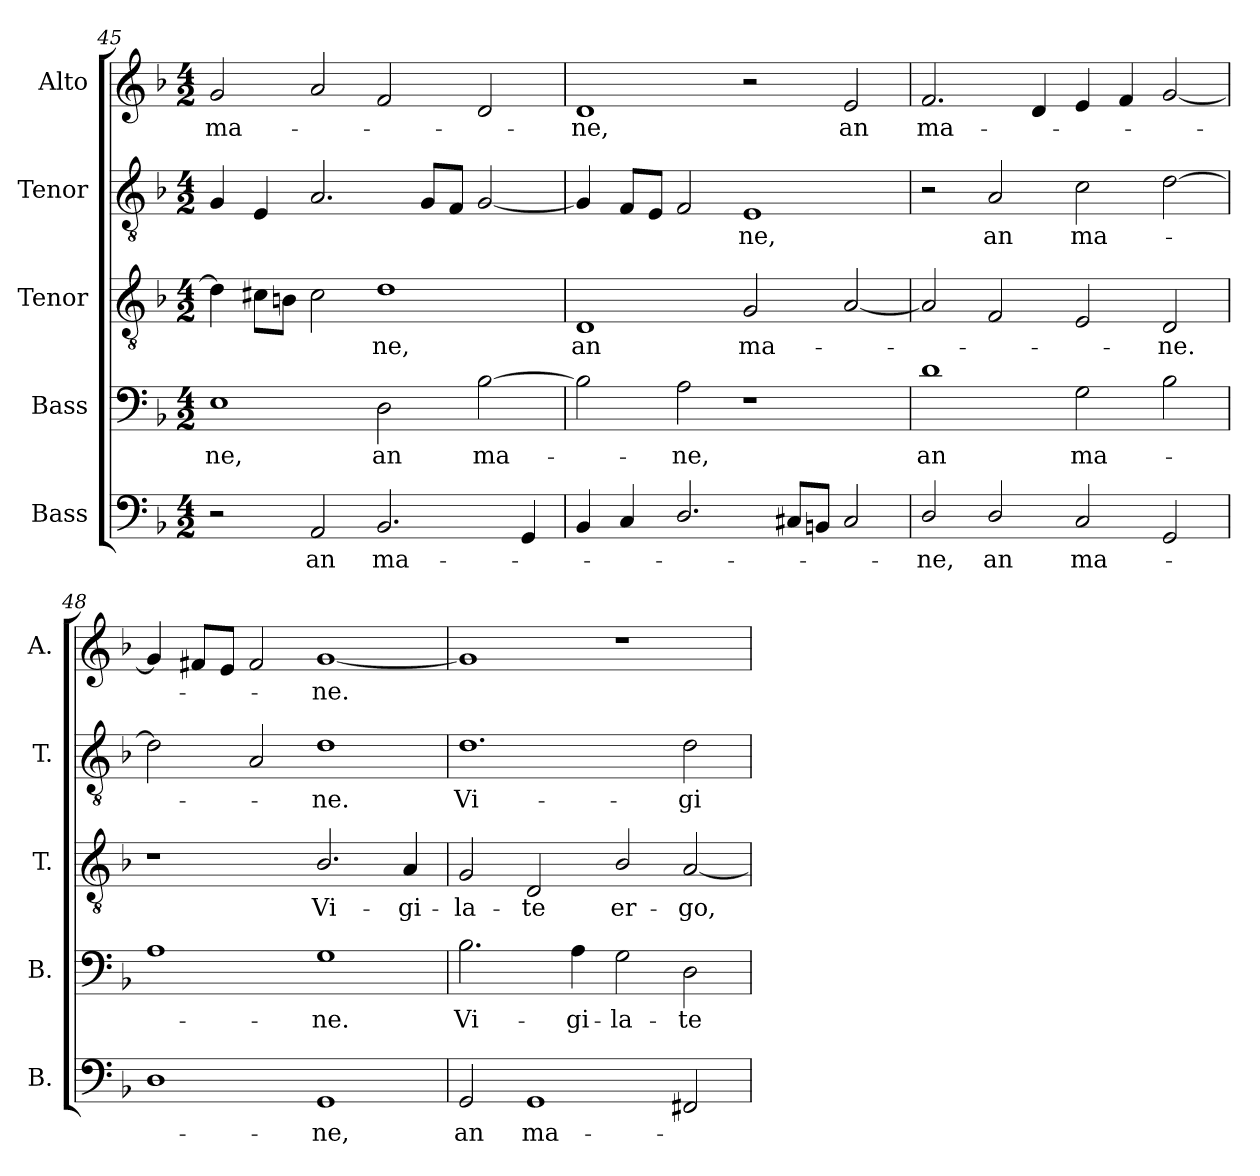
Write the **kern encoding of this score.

**kern	**text	**kern	**text	**kern	**text	**kern	**text	**kern	**text
*part5	*part5	*part4	*part4	*part3	*part3	*part2	*part2	*part1	*part1
*staff5	*staff5	*staff4	*staff4	*staff3	*staff3	*staff2	*staff2	*staff1	*staff1
*I"Bass	*	*I"Bass	*	*I"Tenor	*	*I"Tenor	*	*I"Alto	*
*I'B.	*	*I'B.	*	*I'T.	*	*I'T.	*	*I'A.	*
*clefF4	*	*clefF4	*	*clefGv2	*	*clefGv2	*	*clefG2	*
*	*	*	*	*ITrd7c12	*	*ITrd7c12	*	*	*
*k[b-]	*	*k[b-]	*	*k[b-]	*	*k[b-]	*	*k[b-]	*
*F:	*	*F:	*	*F:	*	*F:	*	*F:	*
*M4/2	*	*M4/2	*	*M4/2	*	*M4/2	*	*M4/2	*
=45	=45	=45	=45	=45	=45	=45	=45	=45	=45
!	!	!	!LO:LY:b:color=#000000	!	!	!	!	!	!
!	!	!	!	!	!	!	!	!	!LO:LY:b:color=#000000
2r	.	1Ei	-ne,	4Di\]	.	4GGi/	.	2gi/	ma-
.	.	.	.	8C#Xi\L	.	4EEi/	.	.	.
.	.	.	.	8BBni\J	.	.	.	.	.
!	!LO:LY:b:color=#000000	!	!	!	!	!	!	!	!
2AAi/	an	.	.	2C#i\	.	2.AAi/	.	2ai/	.
!	!LO:LY:b:color=#000000	!	!	!	!	!	!	!	!
!	!	!	!LO:LY:b:color=#000000	!	!	!	!	!	!
!	!	!	!	!	!LO:LY:b:color=#000000	!	!	!	!
2.BB-i/	ma-	2Di\	an	1Di	-ne,	.	.	2fi/	.
.	.	.	.	.	.	8GGi/L	.	.	.
.	.	.	.	.	.	8FFi/J	.	.	.
!	!	!	!LO:LY:b:color=#000000	!	!	!	!	!	!
.	.	[2B-i\	ma-	.	.	[2GGi/	.	2di/	.
4GGi/	.	.	.	.	.	.	.	.	.
!!LO:LB:g=z
=46	=46	=46	=46	=46	=46	=46	=46	=46	=46
!	!	!	!	!	!LO:LY:b:color=#000000	!	!	!	!
!	!	!	!	!	!	!	!	!	!LO:LY:b:color=#000000
4BB-i/	.	2B-i\]	.	1DDi	an	4GGi/]	.	1di	-ne,
4Ci/	.	.	.	.	.	8FFi/L	.	.	.
.	.	.	.	.	.	8EEi/J	.	.	.
!	!	!	!LO:LY:b:color=#000000	!	!	!	!	!	!
2.Di/	.	2Ai\	-ne,	.	.	2FFi/	.	.	.
!	!	!	!	!	!LO:LY:b:color=#000000	!	!	!	!
!	!	!	!	!	!	!	!LO:LY:b:color=#000000	!	!
.	.	1r	.	2GGi/	ma-	1EEi	-ne,	2r	.
8C#Xi/L	.	.	.	.	.	.	.	.	.
8BBni/J	.	.	.	.	.	.	.	.	.
!	!	!	!	!	!	!	!	!	!LO:LY:b:color=#000000
2C#i/	.	.	.	[2AAi/	.	.	.	2ei/	an
=47	=47	=47	=47	=47	=47	=47	=47	=47	=47
!	!LO:LY:b:color=#000000	!	!	!	!	!	!	!	!
!	!	!	!LO:LY:b:color=#000000	!	!	!	!	!	!
!	!	!	!	!	!	!	!	!	!LO:LY:b:color=#000000
2Di/	-ne,	1di	an	2AAi/]	.	2r	.	2.fi/	ma-
!	!LO:LY:b:color=#000000	!	!	!	!	!	!	!	!
!	!	!	!	!	!	!	!LO:LY:b:color=#000000	!	!
2Di/	an	.	.	2FFi/	.	2AAi/	an	.	.
.	.	.	.	.	.	.	.	4di/	.
!	!LO:LY:b:color=#000000	!	!	!	!	!	!	!	!
!	!	!	!LO:LY:b:color=#000000	!	!	!	!	!	!
!	!	!	!	!	!	!	!LO:LY:b:color=#000000	!	!
2Ci/	ma-	2Gi\	ma-	2EEi/	.	2Ci\	ma-	4ei/	.
.	.	.	.	.	.	.	.	4fi/	.
!	!	!	!	!	!LO:LY:b:color=#000000	!	!	!	!
2GGi/	.	2B-i\	.	2DDi/	-ne.	[2Di\	.	[2gi/	.
=48	=48	=48	=48	=48	=48	=48	=48	=48	=48
1Di	.	1Ai	.	1r	.	2Di\]	.	4gi/]	.
.	.	.	.	.	.	.	.	8f#Xi/L	.
.	.	.	.	.	.	.	.	8ei/J	.
.	.	.	.	.	.	2AAi/	.	2f#i/	.
!	!LO:LY:b:color=#000000	!	!	!	!	!	!	!	!
!	!	!	!LO:LY:b:color=#000000	!	!	!	!	!	!
!	!	!	!	!	!LO:LY:b:color=#000000	!	!	!	!
!	!	!	!	!	!	!	!LO:LY:b:color=#000000	!	!
!	!	!	!	!	!	!	!	!	!LO:LY:b:color=#000000
1GGi	-ne,	1Gi	-ne.	2.BB-i/	Vi-	1Di	-ne.	[1gi	-ne.
!	!	!	!	!	!LO:LY:b:color=#000000	!	!	!	!
.	.	.	.	4AAi/	-gi-	.	.	.	.
=49	=49	=49	=49	=49	=49	=49	=49	=49	=49
!	!LO:LY:b:color=#000000	!	!	!	!	!	!	!	!
!	!	!	!LO:LY:b:color=#000000	!	!	!	!	!	!
!	!	!	!	!	!LO:LY:b:color=#000000	!	!	!	!
!	!	!	!	!	!	!	!LO:LY:b:color=#000000	!	!
2GGi/	an	2.B-i\	Vi-	2GGi/	-la-	1.Di	Vi-	1gi]	.
!	!LO:LY:b:color=#000000	!	!	!	!	!	!	!	!
!	!	!	!	!	!LO:LY:b:color=#000000	!	!	!	!
1GGi	ma-	.	.	2DDi/	-te	.	.	.	.
!	!	!	!LO:LY:b:color=#000000	!	!	!	!	!	!
.	.	4Ai\	-gi-	.	.	.	.	.	.
!	!	!	!LO:LY:b:color=#000000	!	!	!	!	!	!
!	!	!	!	!	!LO:LY:b:color=#000000	!	!	!	!
.	.	2Gi\	-la-	2BB-i/	er-	.	.	1r	.
!	!	!	!LO:LY:b:color=#000000	!	!	!	!	!	!
!	!	!	!	!	!LO:LY:b:color=#000000	!	!	!	!
!	!	!	!	!	!	!	!LO:LY:b:color=#000000	!	!
2FF#Xi/	.	2Di\	-te	[2AAi/	-go,	2Di\	-gi-	.	.
=	=	=	=	=	=	=	=	=	=
*-	*-	*-	*-	*-	*-	*-	*-	*-	*-
